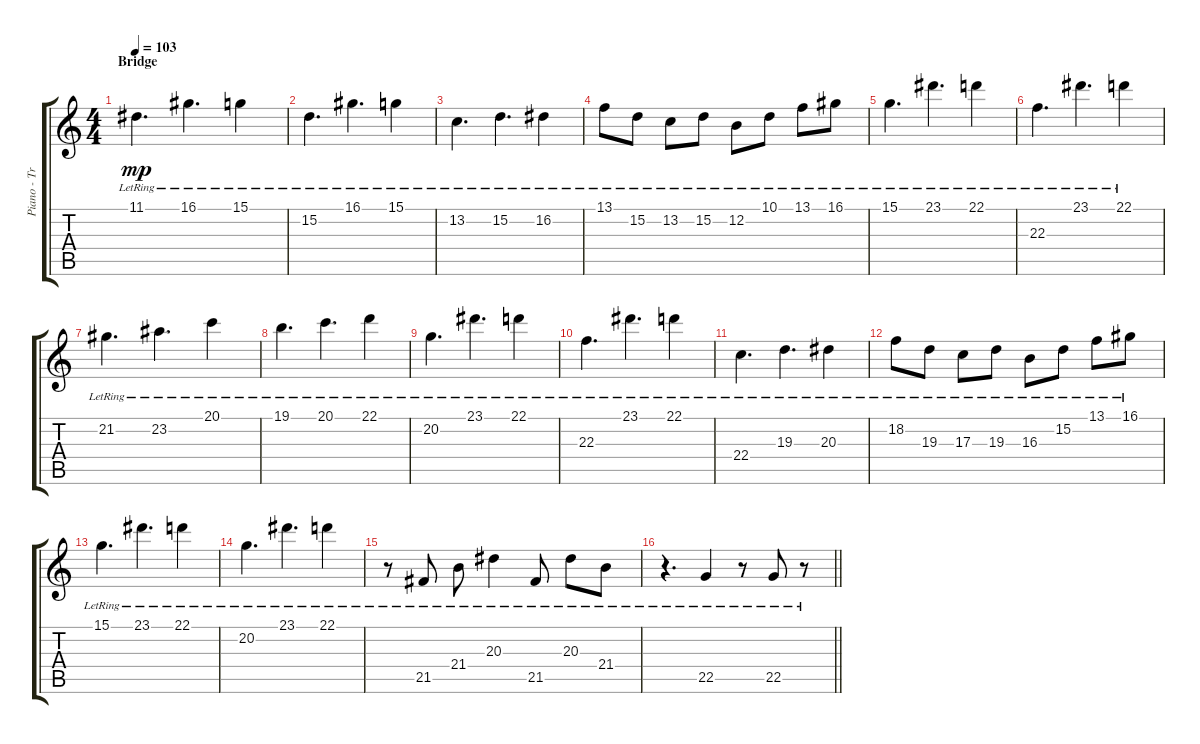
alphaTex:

\track ("Piano - Treble" "Piano - Tr") {instrument acousticgrandpiano}
\staff {score tabs}
\tuning (E4 B3 G3 D3 A2 E2) {hide}
\ts (4 4)
\section ("" "Bridge")
\tempo 103
\clef g2
\ks c
11.1{lr}.4{d dy mp} 16.1{lr}.4{d} 15.1{lr}.4 |
15.2{lr}.4{d} 16.1{lr}.4{d} 15.1{lr}.4 |
13.2{lr}.4{d} 15.2{lr}.4{d} 16.2{lr}.4 |
13.1{lr}.8 15.2{lr}.8 13.2{lr}.8 15.2{lr}.8 12.2{lr}.8 10.1{lr}.8 13.1{lr}.8 16.1{lr}.8 |
15.1{lr}.4{d} 23.1{lr}.4{d} 22.1{lr}.4 |
22.3{lr}.4{d} 23.1{lr}.4{d} 22.1{lr}.4 |
21.2{lr}.4{d} 23.2{lr}.4{d} 20.1{lr}.4 |
19.1{lr}.4{d} 20.1{lr}.4{d} 22.1{lr}.4 |
20.2{lr}.4{d} 23.1{lr}.4{d} 22.1{lr}.4 |
22.3{lr}.4{d} 23.1{lr}.4{d} 22.1{lr}.4 |
22.4{lr}.4{d} 19.3{lr}.4{d} 20.3{lr}.4 |
18.2{lr}.8 19.3{lr}.8 17.3{lr}.8 19.3{lr}.8 16.3{lr}.8 15.2{lr}.8 13.1{lr}.8 16.1{lr}.8 |
15.1{lr}.4{d} 23.1{lr}.4{d} 22.1{lr}.4 |
20.2{lr}.4{d} 23.1{lr}.4{d} 22.1{lr}.4 |
r.8 21.5{lr}.8 21.4{lr}.8 20.3{lr}.4 21.5{lr}.8 20.3{lr}.8 21.4{lr}.8 |
\barLineRight lightlight
r.4{d} 22.5{lr}.4 r.8 22.5{lr}.8 r.8
